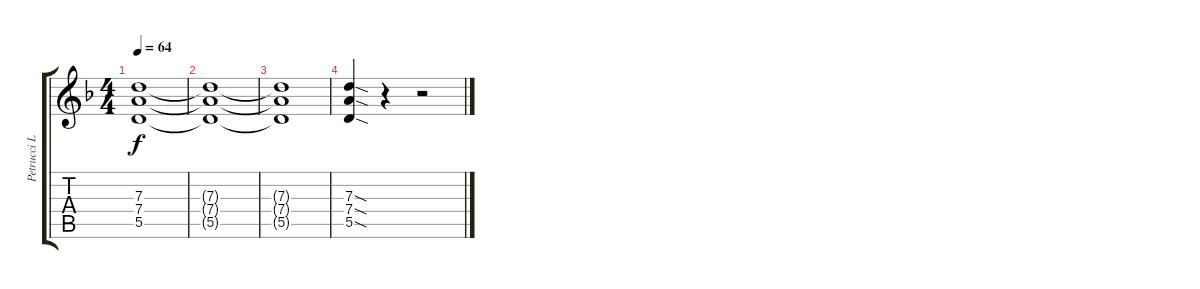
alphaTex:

\track ("Petrucci Left" "Petrucci L") {instrument distortionguitar}
\staff {score tabs}
\tuning (E4 B3 G3 D3 A2 E2) {hide}
\ts (4 4)
\tempo 64
\clef g2
\ks f
(7.3{t} 7.4{t} 5.5{t}).1{dy f} |
(7.3{t} 7.4{t} 5.5{t}).1 |
(7.3{t} 7.4{t} 5.5{t}).1 |
(7.3{sod} 7.4{sod} 5.5{sod}).4 r.4 r.2
